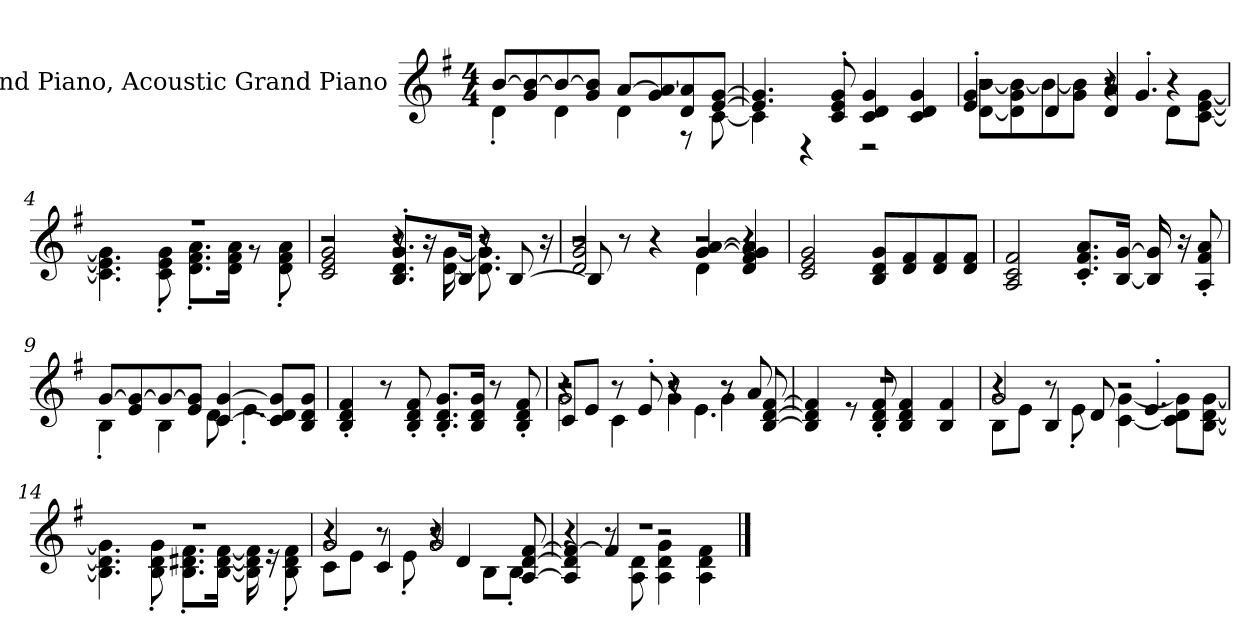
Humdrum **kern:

**kern
*part1
*staff1
*I"Grand Piano, Acoustic Grand Piano
*I'Pno
*clefG2
*k[f#]
*M4/4
*MM120
=1
*^
[8bi/L	4d'i\
8gi/ 8b/_	.
8b/_	4di\
8gi/ 8b/]J	.
[8ai/L	4di\
8gi/ 8a/_	.
8di/ 8a/]	8r
[8ei/ [8gi/J	[8ci\
=2	=2
4.e/] 4.g/]	4c\]
.	4r
8ci/' 8ei/' 8gi/'	.
4ci/ 4di/ 4gi/	2r
4ci/ 4di/ 4gi/	.
=3	=3
*	*^
2r	[8di\ [8bi\L	4ei/' 4gi/'
.	8d\] 8gi\ 8b\_	.
.	8b\_	4di/
.	8gi\ 8b\]J	.
8r	4r	4di/ 4ai/
4.g'i/	.	.
.	8d'i\L	4r
.	[8ci\ [8ei\ [8gi\J	.
*	*v	*v
=4	=4
1r	4.c\] 4.e\] 4.g\]
.	8ci\' 8ei\' 8gi\'
.	8.di\' 8.f#i\' 8.ai\'L
.	16di\ 16f#i\ 16ai\Jk
.	8r
.	8di\' 8f#i\' 8ai\'
!!LO:LB:g=z	!!
=5	=5
*	*^
2ci/ 2ei/ 2gi/	2r	2r
8.Bi/' 8.di/' 8.gi/'L	8r	4r
.	16r	.
16Bi/Jk	[16di\ [16gi\	.
4r	8.d\] 8.g\]	8r
.	.	[8Bj/
.	16r	.
=6	=6	=6
2di/ 2gj/ 2bj/	2r	8B/]
.	.	8r
.	.	4r
[4gj/ [4aj/	4di\	2r
4di/ 4f#j/ 4g/] 4a/]	4r	.
*v	*v	*v
=7
2cj/ 2ei/ 2gi/
8Bj/ 8di/ 8gi/L
8dj/ 8f#i/
8dj/ 8f#j/
8dZ/ 8f#Z/J
=8
2AZ/ 2cZ/ 2f#Z/
8.cZ/' 8.f#Z/' 8.aZ/'L
[16BZ/ [16gZ/Jk
16B/] 16g/]
16r
8AZ/' 8f#Z/' 8aZ/'
!!LO:LB:g=z
=9
*^
[8gi/L	4B'i\
8ei/ 8g/_	.
8g/_	4Bi\
8ei/ 8g/]J	.
[4ci/ [4gi/	8di\
.	4.e'i\
8c/] 8di/ 8g/]L	.
8Bi/ 8di/ 8gi/J	.
*v	*v
=10
4Bi/' 4di/' 4f#i/'
8r
8Bi/' 8di/' 8f#i/'
8.Bi/' 8.di/' 8.gi/'L
16Bi/ 16di/ 16gi/Jk
8r
8Bi/' 8di/' 8f#i/'
=11
*^
*	*^
*	*	*^
2r	2gi\	8ci/L	4r
.	.	8ei/J	.
.	.	8r	4ci\
.	.	8e'i/	.
4r	4gi\	4r	8r
.	.	.	4.ei\
8r	4gi\	8r	.
8ai/	.	[8Bi/ [8di/ [8f#i/	.
*	*v	*v	*v
=12	=12
1r	4B/] 4d/] 4f#/]
.	8r
.	8Bi/' 8di/' 8f#i/'
.	4Bi/ 4di/ 4f#i/
.	4Bi/ 4f#i/
!!LO:LB:g=z	!!
=13	=13
*	*^
2gi/	8Bi\L	4r
.	8ei\J	.
.	8r	4Bi/
.	8e'i\	.
2r	[4ci\ [4gi\	8di/
.	.	4.e'i/
.	8c\] 8di\ 8g\]L	.
.	[8Bi\ [8di\ [8gi\J	.
*	*v	*v
=14	=14
1r	4.B\] 4.d\] 4.g\]
.	8Bi\' 8di\' 8gi\'
.	8.Bi\' 8.d#Xi\' 8.f#i\'L
.	[16Bi\ [16d#i\ [16f#i\Jk
.	16B\] 16d#\] 16f#\]
.	16r
.	8Bi\' 8d#i\' 8f#i\'
=15	=15
*	*^
2gi/	8ci\L	4r
.	8ei\J	.
.	8r	4ci/
.	8e'i\	.
2gi/	4r	8r
.	.	4di/
.	8Bi\L	.
.	8B'i\J	[8Ai/ [8di/ [8f#i/
=16	=16	=16
1r	4r	4A/] 4d/] 4f#/_
.	8r	4f#/]
.	8Ai\ 8di\	.
.	4Ai\ 4di\ 4gi\	2r
.	4Ai\ 4di\ 4f#i\	.
*v	*v	*v
==
*-
